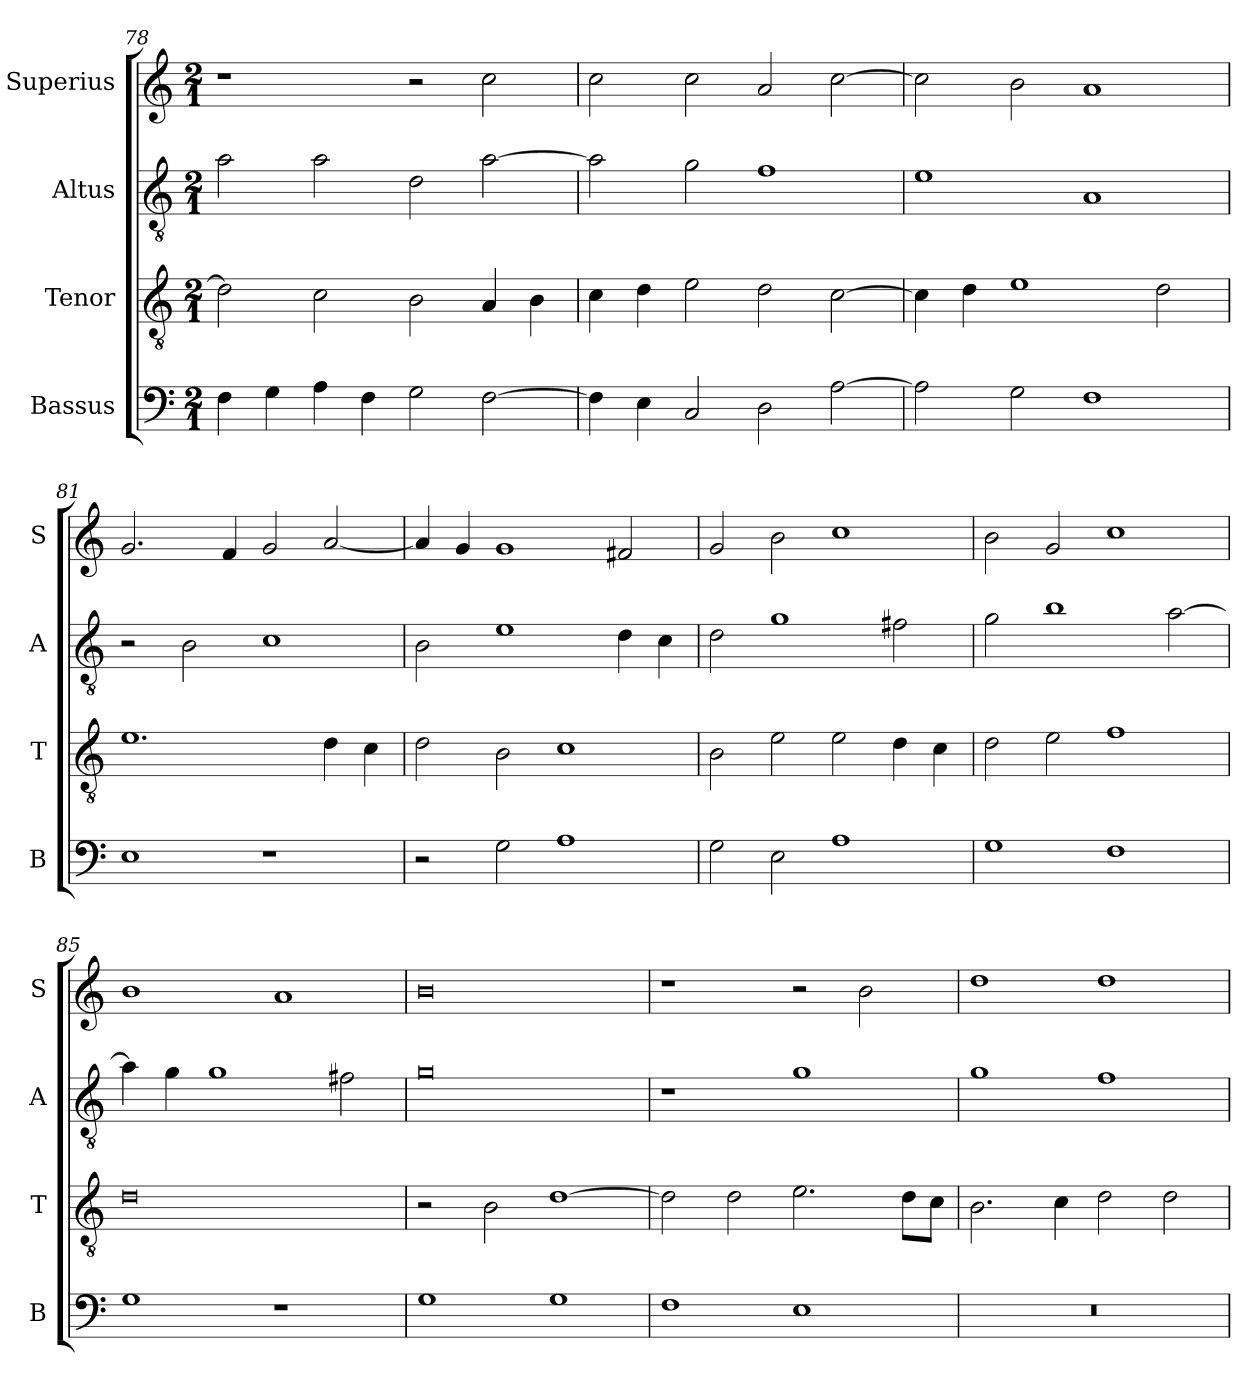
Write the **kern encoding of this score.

**kern	**kern	**kern	**kern
*part4	*part3	*part2	*part1
*staff4	*staff3	*staff2	*staff1
*I"Bassus	*I"Tenor	*I"Altus	*I"Superius
*I'B	*I'T	*I'A	*I'S
*clefF4	*clefGv2	*clefGv2	*clefG2
*k[]	*k[]	*k[]	*k[]
*C:	*C:	*C:	*C:
*M2/1	*M2/1	*M2/1	*M2/1
=78	=78	=78	=78
4F	2d]	2a	1r
4G	.	.	.
4A	2c	2a	.
4F	.	.	.
2G	2B	2d	2r
[2F	4A	[2a	2cc
.	4B	.	.
=79	=79	=79	=79
4F]	4c	2a]	2cc
4E	4d	.	.
2C	2e	2g	2cc
2D	2d	1f	2a
[2A	[2c	.	[2cc
=80	=80	=80	=80
2A]	4c]	1e	2cc]
.	4d	.	.
2G	1e	.	2b
1F	.	1A	1a
.	2d	.	.
=81	=81	=81	=81
1E	1.e	2r	2.g
.	.	2B	.
.	.	.	4f
1r	.	1c	2g
.	4d	.	[2a
.	4c	.	.
=82	=82	=82	=82
2r	2d	2B	4a]
.	.	.	4g
2G	2B	1e	1g
1A	1c	.	.
.	.	4d	2f#X
.	.	4c	.
=83	=83	=83	=83
2G	2B	2d	2g
2E	2e	1g	2b
1A	2e	.	1cc
.	4d	2f#X	.
.	4c	.	.
=84	=84	=84	=84
1G	2d	2g	2b
.	2e	1b	2g
1F	1f	.	1cc
.	.	[2a	.
=85	=85	=85	=85
1G	0d	4a]	1b
.	.	4g	.
.	.	1g	.
1r	.	.	1a
.	.	2f#X	.
=86	=86	=86	=86
1G	2r	0g	0b
.	2B	.	.
1G	[1d	.	.
=87	=87	=87	=87
1F	2d]	1r	1r
.	2d	.	.
1E	2.e	1g	2r
.	.	.	2b
.	8dL	.	.
.	8cJ	.	.
=88	=88	=88	=88
0r	2.B	1g	1dd
.	4c	.	.
.	2d	1f	1dd
.	2d	.	.
=	=	=	=
*-	*-	*-	*-
